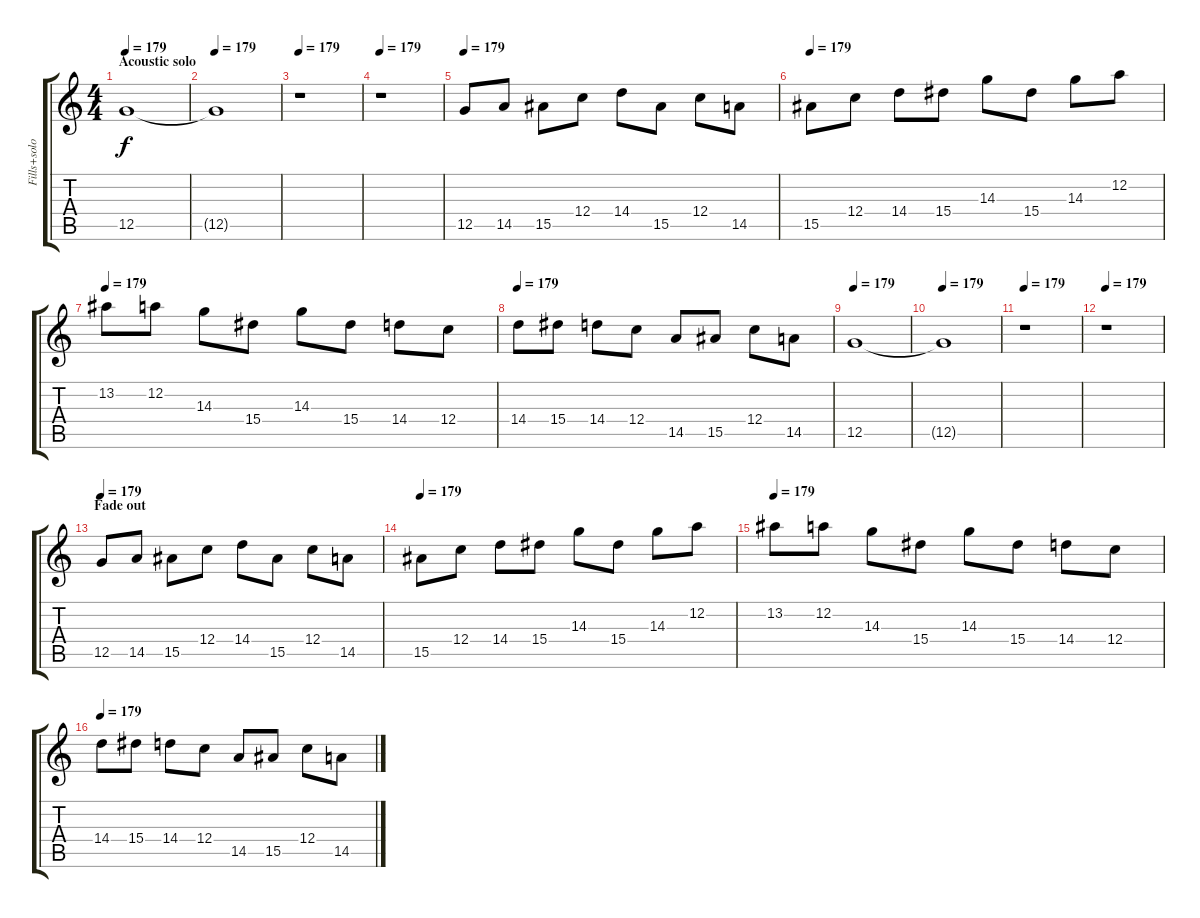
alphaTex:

\track ("Fills+solo" "Fills+solo") {instrument distortionguitar}
\staff {score tabs}
\tuning (D4 A3 F3 C3 G2 D2) {hide}
\ts (4 4)
\section ("" "Acoustic solo")
\tempo 179
\clef g2
\ks c
12.5.1{dy f volume 0} |
\tempo 179
12.5{t}.1 |
\tempo 179
r.1 |
\tempo 179
r.1 |
\tempo 179
12.5.8{volume 11 balance 8} 14.5.8 15.5.8 12.4.8 14.4.8 15.5.8 12.4.8 14.5.8 |
\tempo 179
15.5.8 12.4.8 14.4.8 15.4.8 14.3.8 15.4.8 14.3.8 12.2.8 |
\tempo 179
13.2.8 12.2.8 14.3.8 15.4.8 14.3.8 15.4.8 14.4.8 12.4.8 |
\tempo 179
14.4.8 15.4.8 14.4.8 12.4.8 14.5.8 15.5.8 12.4.8 14.5.8 |
\tempo 179
12.5.1{volume 0} |
\tempo 179
12.5{t}.1 |
\tempo 179
r.1 |
\tempo 179
r.1 |
\section ("" "Fade out")
\tempo 179
12.5.8{volume 11 balance 8} 14.5.8 15.5.8 12.4.8 14.4.8 15.5.8 12.4.8 14.5.8 |
\tempo 179
15.5.8 12.4.8 14.4.8 15.4.8 14.3.8 15.4.8 14.3.8 12.2.8 |
\tempo 179
13.2.8 12.2.8 14.3.8 15.4.8 14.3.8 15.4.8 14.4.8 12.4.8 |
\tempo 179
14.4.8 15.4.8 14.4.8 12.4.8 14.5.8 15.5.8 12.4.8 14.5.8
